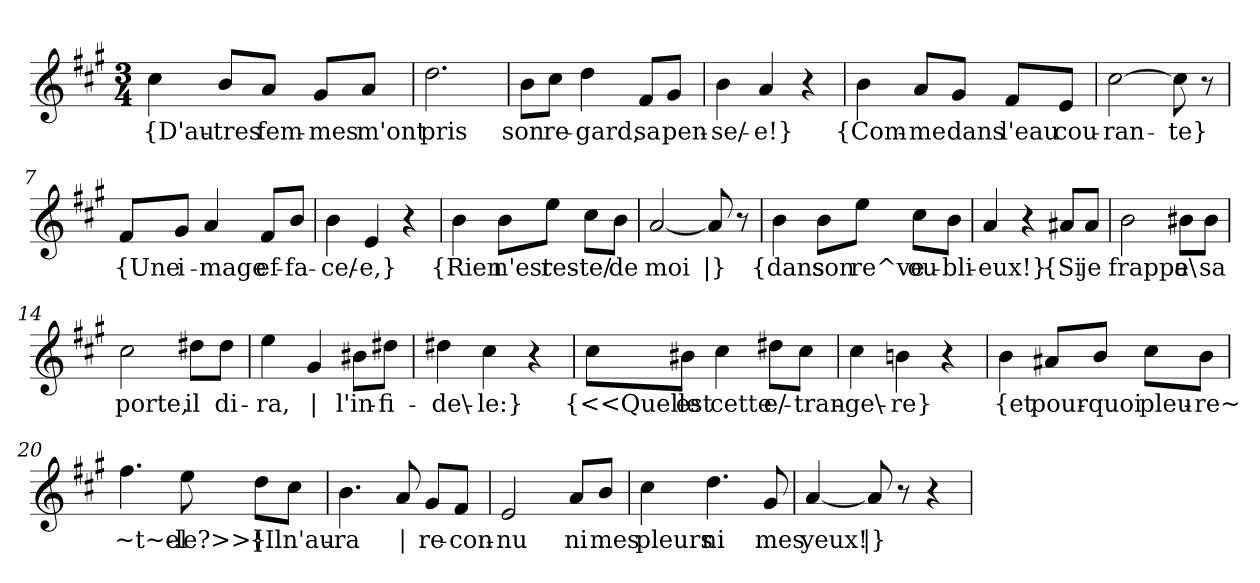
**kern	**text
*part1	*part1
*staff1	*staff1
*clefG2	*
*k[f#c#g#]	*
*M3/4	*
=1	=1
!	!LO:LY:b
4cc#\	{D'au-
!	!LO:LY:b
8b/L	-tres
!	!LO:LY:b
8a/J	fem-
!	!LO:LY:b
8g#/L	-mes
!	!LO:LY:b
8a/J	m'ont
=2	=2
!	!LO:LY:b
2.dd\	pris
=3	=3
!	!LO:LY:b
8b\L	son
!	!LO:LY:b
8cc#\J	re-
!	!LO:LY:b
4dd\	-gard,
!	!LO:LY:b
8f#/L	sa
!	!LO:LY:b
8g#/J	pen-
=4	=4
!	!LO:LY:b
4b\	-se/-
!	!LO:LY:b
4a/	-e!}
4r	.
=5	=5
!	!LO:LY:b
4b\	{Com-
!	!LO:LY:b
8a/L	-me
!	!LO:LY:b
8g#/J	dans
!	!LO:LY:b
8f#/L	l'eau
!	!LO:LY:b
8e/J	cou-
!!LO:LB:g=z
=6	=6
!	!LO:LY:b
[2cc#\	-ran-
!	!LO:LY:b
8cc#\]	-te}
8r	.
=7	=7
!	!LO:LY:b
8f#/L	{Une
!	!LO:LY:b
8g#/J	i-
!	!LO:LY:b
4a/	-mage
!	!LO:LY:b
8f#/L	ef-
!	!LO:LY:b
8b/J	-fa-
=8	=8
!	!LO:LY:b
4b\	-ce/-
!	!LO:LY:b
4e/	-e,}
4r	.
=9	=9
!	!LO:LY:b
4b\	{Rien
!	!LO:LY:b
8b\L	n'est
!	!LO:LY:b
8ee\J	res-
!	!LO:LY:b
8cc#\L	-te/
!	!LO:LY:b
8b\J	de
=10	=10
!	!LO:LY:b
[2a/	moi
!	!LO:LY:b
8a/]	|}
8r	.
!!LO:LB:g=z
=11	=11
!	!LO:LY:b
4b\	{dans
!	!LO:LY:b
8b\L	son
!	!LO:LY:b
8ee\J	re^ve
!	!LO:LY:b
8cc#\L	ou-
!	!LO:LY:b
8b\J	-bli-
=12	=12
!	!LO:LY:b
4a/	-eux!}
4r	.
!	!LO:LY:b
8a#X/L	{Si
!	!LO:LY:b
8a#/J	je
=13	=13
!	!LO:LY:b
2b\	frappe
!	!LO:LY:b
8b#X\L	a\
!	!LO:LY:b
8b#\J	sa
=14	=14
!	!LO:LY:b
2cc#\	porte,
!	!LO:LY:b
8dd#X\L	il
!	!LO:LY:b
8dd#\J	di-
=15	=15
!	!LO:LY:b
4ee\	-ra,
!	!LO:LY:b
4g#/	|
!	!LO:LY:b
8b#X\L	l'in-
!	!LO:LY:b
8dd#X\J	-fi-
=16	=16
!	!LO:LY:b
4dd#X\	-de\-
!	!LO:LY:b
4cc#\	-le:}
4r	.
!!LO:LB:g=z
=17	=17
!	!LO:LY:b
8cc#\L	{<<Quelle
!	!LO:LY:b
8b#X\J	est
!	!LO:LY:b
4cc#\	cette
!	!LO:LY:b
8dd#X\L	e/-
!	!LO:LY:b
8cc#\J	-tran-
=18	=18
!	!LO:LY:b
4cc#\	-ge\-
!	!LO:LY:b
4bn\	-re}
4r	.
=19	=19
!	!LO:LY:b
4b\	{et
!	!LO:LY:b
8a#X/L	pour-
!	!LO:LY:b
8b/J	-quoi
!	!LO:LY:b
8cc#\L	pleu-
!	!LO:LY:b
8b\J	-re~
=20	=20
!	!LO:LY:b
4.ff#\	~t~el-
!	!LO:LY:b
8ee\	-le?>>}
!	!LO:LY:b
8dd\L	{Il
!	!LO:LY:b
8cc#\J	n'au-
!!LO:LB:g=z
=21	=21
!	!LO:LY:b
4.b\	-ra
!	!LO:LY:b
8a/	|
!	!LO:LY:b
8g#/L	re-
!	!LO:LY:b
8f#/J	-con-
=22	=22
!	!LO:LY:b
2e/	-nu
!	!LO:LY:b
8a/L	ni
!	!LO:LY:b
8b/J	mes
=23	=23
!	!LO:LY:b
4cc#\	pleurs
!	!LO:LY:b
4.dd\	ni
!	!LO:LY:b
8g#/	mes
=24	=24
!	!LO:LY:b
[4a/	yeux!
!	!LO:LY:b
8a/]	|}
8r	.
4r	.
=	=
*-	*-
